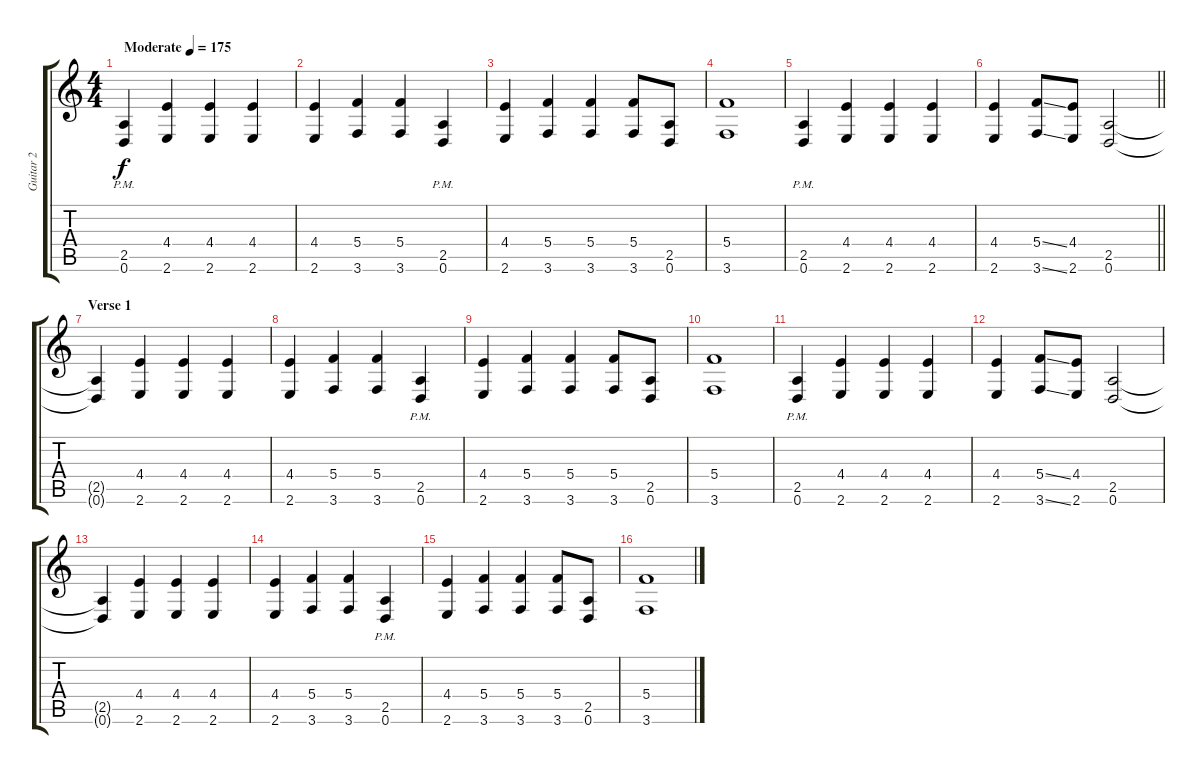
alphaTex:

\track ("Guitar 2" "Guitar 2") {instrument distortionguitar}
\staff {score tabs}
\tuning (D4 A3 F3 C3 G2 D2) {hide}
\ts (4 4)
\tempo (175 "Moderate")
\clef g2
\ks c
(2.5{pm} 0.6{pm}).4{dy f instrument distortionguitar} (4.4 2.6).4 (4.4 2.6).4 (4.4 2.6).4 |
(4.4 2.6).4 (5.4 3.6).4 (5.4 3.6).4 (2.5{pm} 0.6{pm}).4 |
(4.4 2.6).4 (5.4 3.6).4 (5.4 3.6).4 (5.4 3.6).8 (2.5 0.6).8 |
(5.4 3.6).1 |
(2.5{pm} 0.6{pm}).4 (4.4 2.6).4 (4.4 2.6).4 (4.4 2.6).4 |
\barLineRight lightlight
(4.4 2.6).4 (5.4{ss} 3.6{ss}).8 (4.4 2.6).8 (2.5 0.6).2 |
\section ("" "Verse 1")
(2.5{t} 0.6{t}).4 (4.4 2.6).4 (4.4 2.6).4 (4.4 2.6).4 |
(4.4 2.6).4 (5.4 3.6).4 (5.4 3.6).4 (2.5{pm} 0.6{pm}).4 |
(4.4 2.6).4 (5.4 3.6).4 (5.4 3.6).4 (5.4 3.6).8 (2.5 0.6).8 |
(5.4 3.6).1 |
(2.5{pm} 0.6{pm}).4 (4.4 2.6).4 (4.4 2.6).4 (4.4 2.6).4 |
(4.4 2.6).4 (5.4{ss} 3.6{ss}).8 (4.4 2.6).8 (2.5 0.6).2 |
(2.5{t} 0.6{t}).4 (4.4 2.6).4 (4.4 2.6).4 (4.4 2.6).4 |
(4.4 2.6).4 (5.4 3.6).4 (5.4 3.6).4 (2.5{pm} 0.6{pm}).4 |
(4.4 2.6).4 (5.4 3.6).4 (5.4 3.6).4 (5.4 3.6).8 (2.5 0.6).8 |
(5.4 3.6).1
